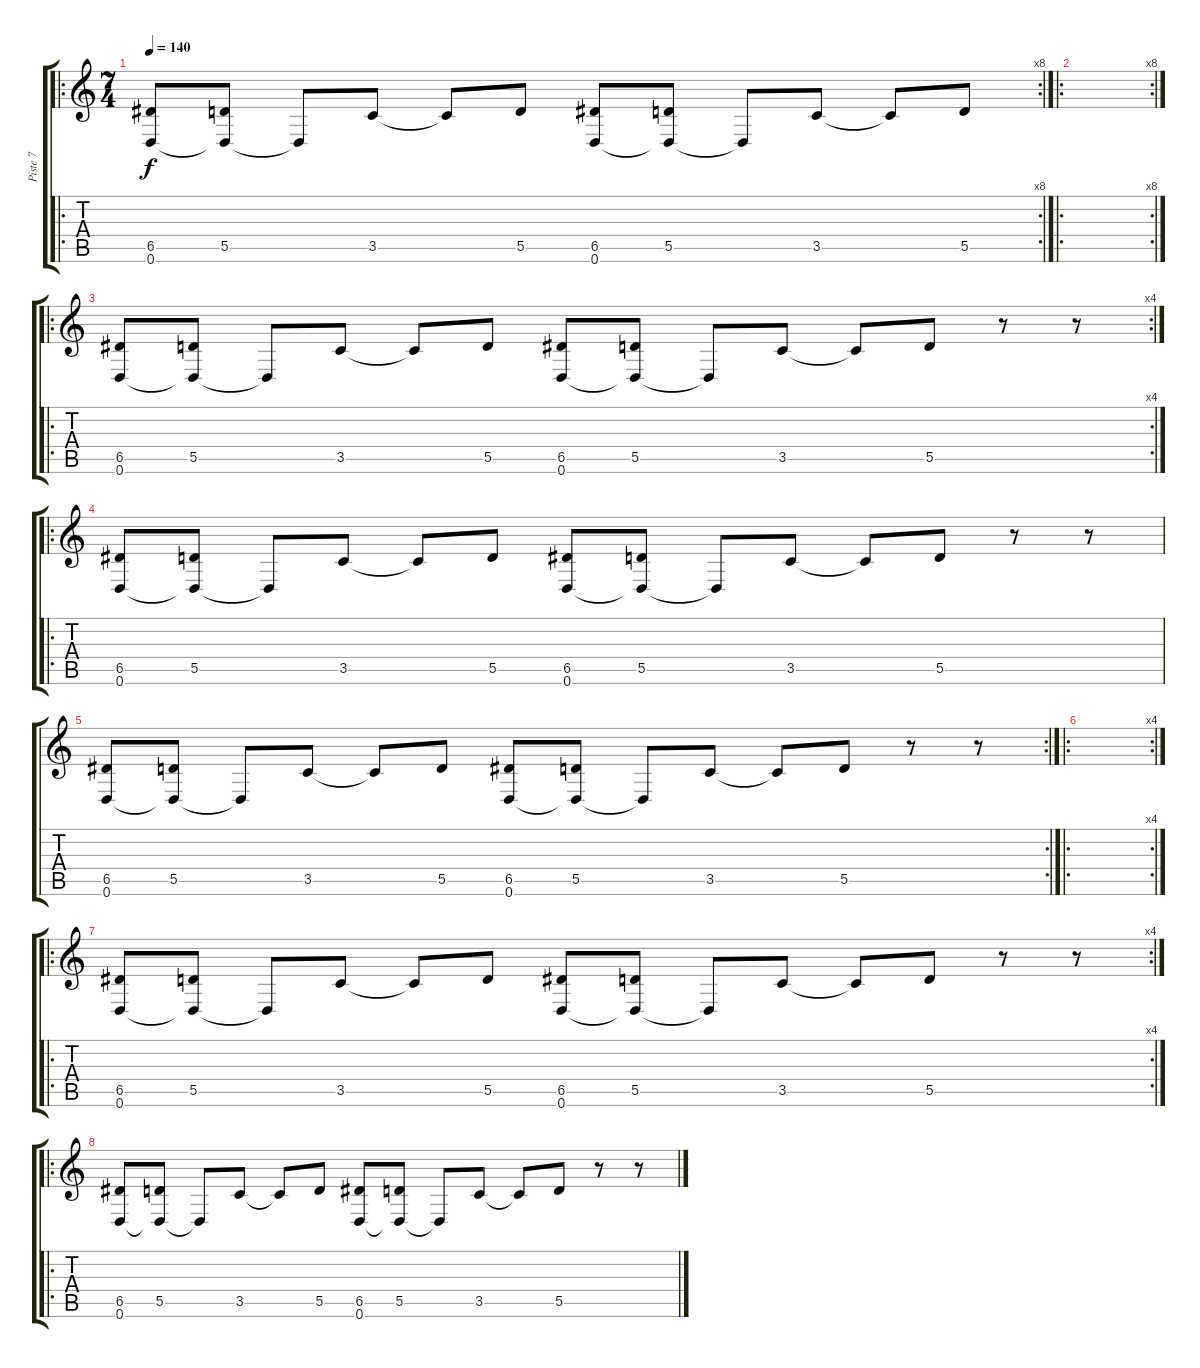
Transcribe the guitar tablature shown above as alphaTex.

\track ("Piste 7" "Piste 7") {instrument distortionguitar}
\staff {score tabs}
\tuning (E4 B3 G3 D3 A2 D2) {hide}
\ro
\rc 8
\ts (7 4)
\tempo 140
\clef g2
\ks c
(6.5 0.6).8{dy f instrument distortionguitar} (5.5 0.6{t}).8 0.6{t}.8 3.5.8 3.5{t}.8 5.5.8 (6.5 0.6).8 (5.5 0.6{t}).8 0.6{t}.8 3.5.8 3.5{t}.8 5.5.8 |
\ro
\rc 8
|
\ro
\rc 4
(6.5 0.6).8 (5.5 0.6{t}).8 0.6{t}.8 3.5.8 3.5{t}.8 5.5.8 (6.5 0.6).8 (5.5 0.6{t}).8 0.6{t}.8 3.5.8 3.5{t}.8 5.5.8 r.8 r.8 |
\ro
(6.5 0.6).8 (5.5 0.6{t}).8 0.6{t}.8 3.5.8 3.5{t}.8 5.5.8 (6.5 0.6).8 (5.5 0.6{t}).8 0.6{t}.8 3.5.8 3.5{t}.8 5.5.8 r.8 r.8 |
\rc 2
(6.5 0.6).8 (5.5 0.6{t}).8 0.6{t}.8 3.5.8 3.5{t}.8 5.5.8 (6.5 0.6).8 (5.5 0.6{t}).8 0.6{t}.8 3.5.8 3.5{t}.8 5.5.8 r.8 r.8 |
\ro
\rc 4
|
\ro
\rc 4
(6.5 0.6).8 (5.5 0.6{t}).8 0.6{t}.8 3.5.8 3.5{t}.8 5.5.8 (6.5 0.6).8 (5.5 0.6{t}).8 0.6{t}.8 3.5.8 3.5{t}.8 5.5.8 r.8 r.8 |
\ro
(6.5 0.6).8 (5.5 0.6{t}).8 0.6{t}.8 3.5.8 3.5{t}.8 5.5.8 (6.5 0.6).8 (5.5 0.6{t}).8 0.6{t}.8 3.5.8 3.5{t}.8 5.5.8 r.8 r.8
